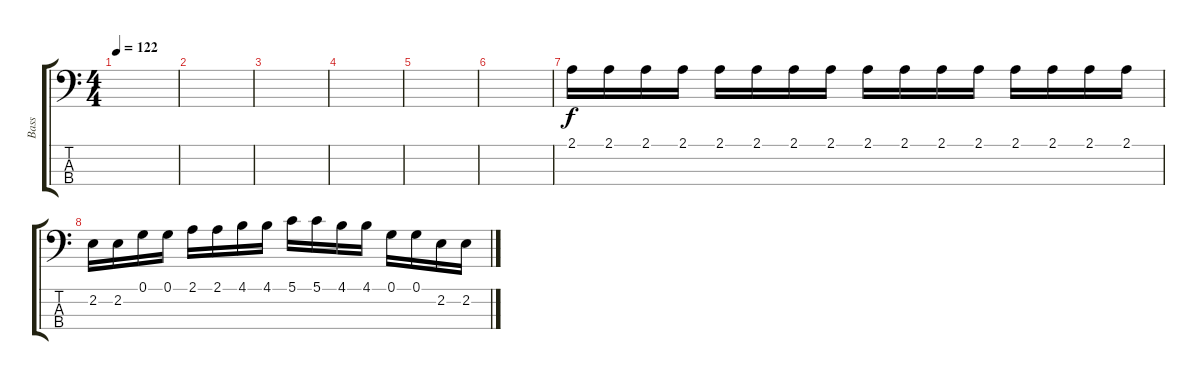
\track ("Bass" "Bass") {instrument electricbassfinger}
\staff {score tabs}
\tuning (G2 D2 A1 E1) {hide}
\ts (4 4)
\tempo 122
\clef f4
\ks c
|
|
|
|
|
|
2.1.16 2.1.16 2.1.16 2.1.16 2.1.16 2.1.16 2.1.16 2.1.16 2.1.16 2.1.16 2.1.16 2.1.16 2.1.16 2.1.16 2.1.16 2.1.16 |
2.2.16 2.2.16 0.1.16 0.1.16 2.1.16 2.1.16 4.1.16 4.1.16 5.1.16 5.1.16 4.1.16 4.1.16 0.1.16 0.1.16 2.2.16 2.2.16
